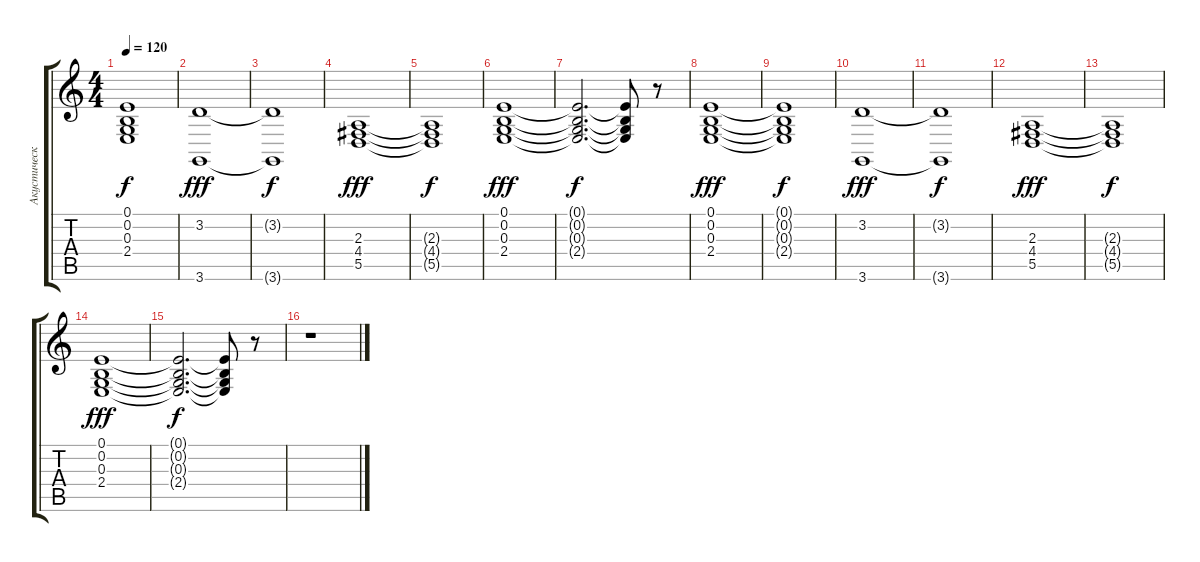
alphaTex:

\track ("Акустический Гранд Роял" "Акустическ") {instrument acousticgrandpiano}
\staff {score tabs}
\tuning (E4 B3 G3 D3 A2 E2) {hide}
\ts (4 4)
\tempo 120
\clef g2
\ks c
(0.1{t} 0.2{t} 0.3{t} 2.4{t}).1{dy f} |
(3.2 3.6).1{dy fff} |
(3.2{t} 3.6{t}).1{dy f} |
(2.3 4.4 5.5).1{dy fff} |
(2.3{t} 4.4{t} 5.5{t}).1{dy f} |
(0.1 0.2 0.3 2.4).1{dy fff} |
(0.1{t} 0.2{t} 0.3{t} 2.4{t}).2{d dy f} (0.1{t} 0.2{t} 0.3{t} 2.4{t}).8 r.8 |
(0.1 0.2 0.3 2.4).1{dy fff} |
(0.1{t} 0.2{t} 0.3{t} 2.4{t}).1{dy f} |
(3.2 3.6).1{dy fff} |
(3.2{t} 3.6{t}).1{dy f} |
(2.3 4.4 5.5).1{dy fff} |
(2.3{t} 4.4{t} 5.5{t}).1{dy f} |
(0.1 0.2 0.3 2.4).1{dy fff} |
(0.1{t} 0.2{t} 0.3{t} 2.4{t}).2{d dy f} (0.1{t} 0.2{t} 0.3{t} 2.4{t}).8 r.8 |
r.1
